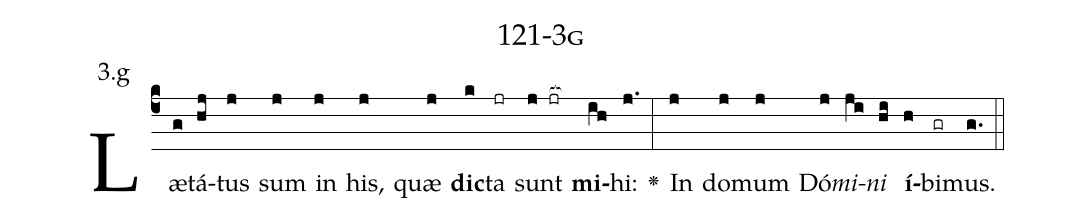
name: 121-3g;
annotation: 3.g;
%%
(c4)Læ(g)tá(hj)tus(j) sum(j) in(j) his,(j) quæ(j) <b>dic</b>(k)ta(jr) sunt(j jr[ocb:1{]) <b>mi</b>(ih[ocb:0}])hi:(j.) <v>\greheightstar</v>(:) In(j) do(j)mum(j) Dó(j)<i>mi</i>(ji)<i>ni</i>(hi) <b>í</b>(h)bi(gr)mus.(g.) (::)


%E(j) u(j) o(ji) u(hi) a(h) e.(g.) (::)
